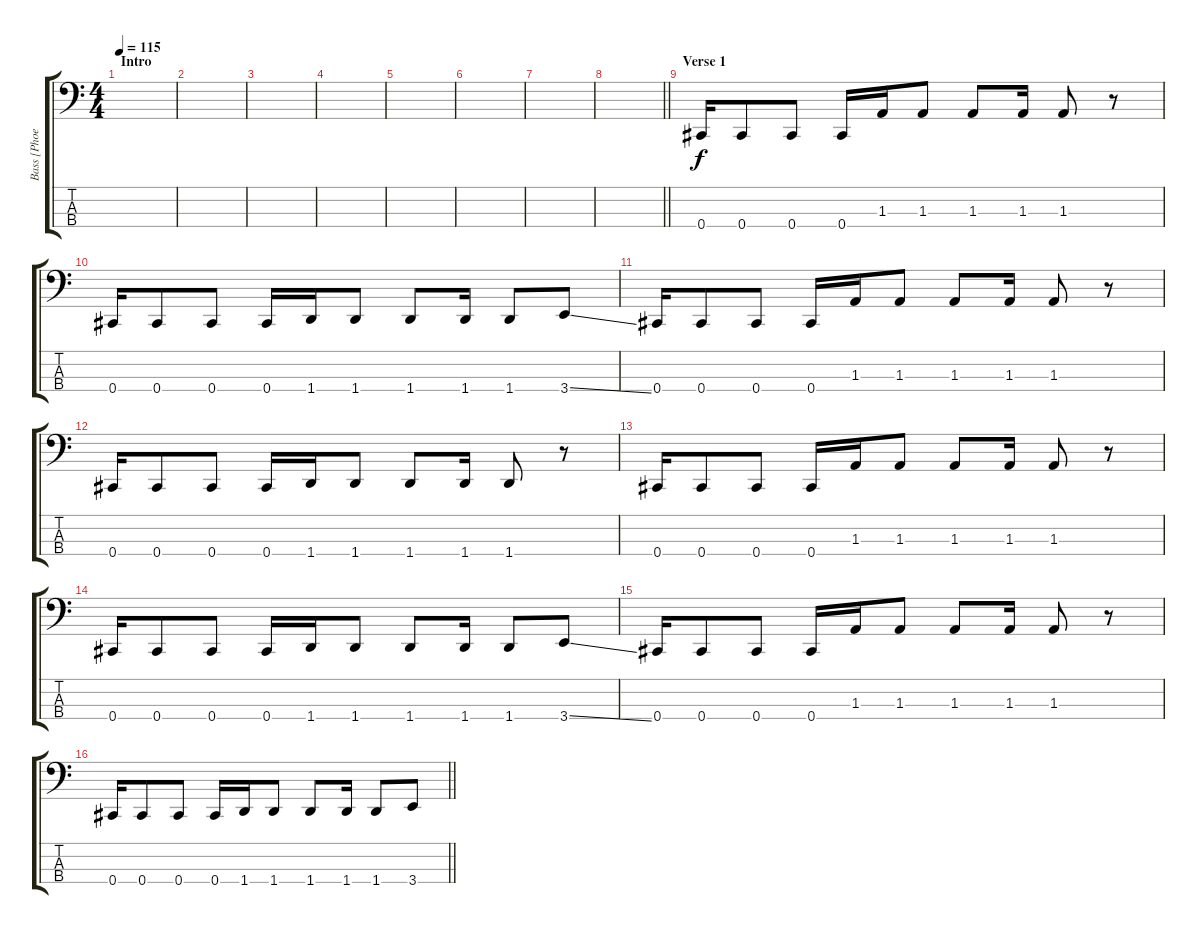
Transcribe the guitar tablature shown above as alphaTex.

\track ("Bass [Phoenix]" "Bass [Phoe") {instrument electricbassfinger}
\staff {score tabs}
\tuning (Gb2 Db2 Ab1 Db1) {hide}
\ts (4 4)
\section ("" "Intro")
\tempo 115
\clef f4
\ks c
|
|
|
|
|
|
|
\barLineRight lightlight
|
\section ("" "Verse 1")
0.4.16 0.4.8 0.4.8 0.4.16 1.3.16 1.3.8 1.3.8 1.3.16 1.3.8 r.8 |
0.4.16 0.4.8 0.4.8 0.4.16 1.4.16 1.4.8 1.4.8 1.4.16 1.4.8 3.4{ss}.8 |
0.4.16 0.4.8 0.4.8 0.4.16 1.3.16 1.3.8 1.3.8 1.3.16 1.3.8 r.8 |
0.4.16 0.4.8 0.4.8 0.4.16 1.4.16 1.4.8 1.4.8 1.4.16 1.4.8 r.8 |
0.4.16 0.4.8 0.4.8 0.4.16 1.3.16 1.3.8 1.3.8 1.3.16 1.3.8 r.8 |
0.4.16 0.4.8 0.4.8 0.4.16 1.4.16 1.4.8 1.4.8 1.4.16 1.4.8 3.4{ss}.8 |
0.4.16 0.4.8 0.4.8 0.4.16 1.3.16 1.3.8 1.3.8 1.3.16 1.3.8 r.8 |
\barLineRight lightlight
0.4.16 0.4.8 0.4.8 0.4.16 1.4.16 1.4.8 1.4.8 1.4.16 1.4.8 3.4.8
